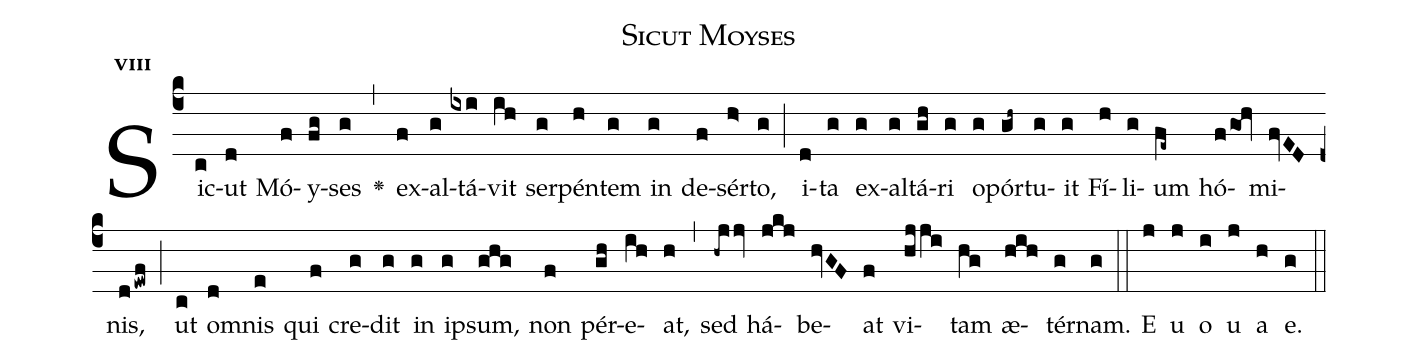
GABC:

name:Sicut Moyses;
office-part:Antiphona;
mode:8;
%%
initial-style: 1;
name: Sicut Moyses
book: Antiphonae & Responsoria/Tomus II, p. 69;
occasion: Hebdomada IV Quadragesimae Dominica;
office-part: Laudes Ant E;
user-notes: ;
commentary: ;
annotation: 8g;
centering-scheme: english;
fontsize: 12;
font: OFLSortsMillGoudy;
height: 11;
width: 4.5;
%%
(c4)Sic(c)ut(d) Mó(f)y(fg)ses(g) <v>\greheightstar</v>(,) ex(f)al(g)tá(ixi)vit(ih) ser(g)pén(h)tem(g) in(g) de(f)sér(h>)to,(g) (;) i(d)ta(g) ex(g)al(g)tá(gh)ri(g) o(g)pór(gh~)tu(g)it(g) Fí(h)li(g)um(fe~) hó(fgoh)mi(fvED)nis,(dewf) (;) ut(c) om(d)nis(e) qui(f) cre(g)dit(g) in(g) i(g)psum,(ghg) non(f) pér(gh)e(ih)at,(h) (,) sed(-hjjv) há(jkj)be(hvGF)at(f) vi(hjji)tam(hg) æ(hih)tér(g)nam.(g) (::)
E(j) u(j) o(i) u(j) a(h) e.(g) (::)
